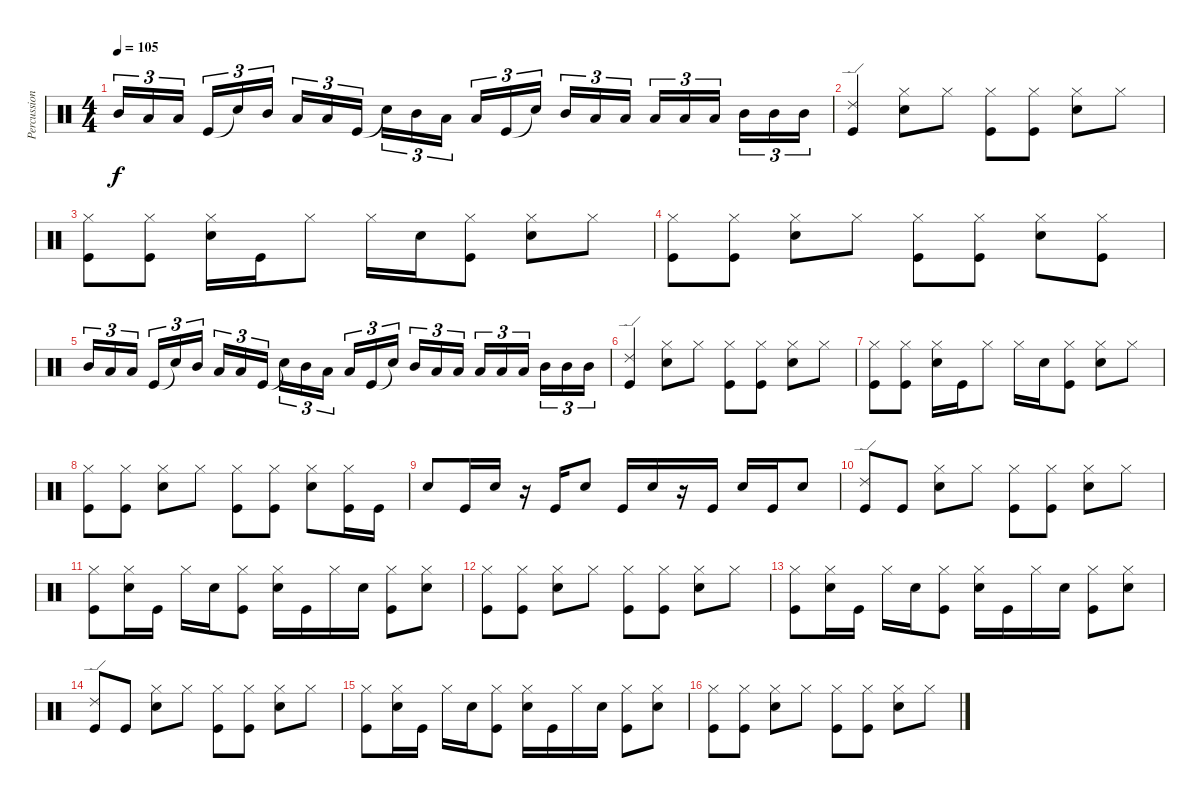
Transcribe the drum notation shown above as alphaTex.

\track ("Percussions" "Percussion") {instrument percussion}
\staff {score}
\articulation defaults
\ts (4 4)
\tempo 105
\clef neutral
\ks c "Mid Tom (hit)".16{tu (3 2) dy f} "Low Tom (hit)".16{tu (3 2)} "Low Tom (hit)".16{tu (3 2)} "Kick (hit)".16{tu (3 2)} "Snare (hit)"{t}.16{tu (3 2)} "Mid Tom (hit)".16{tu (3 2)} "Low Tom (hit)".16{tu (3 2)} "Low Tom (hit)".16{tu (3 2)} "Kick (hit)".16{tu (3 2)} "Snare (hit)"{t}.16{tu (3 2)} "Mid Tom (hit)".16{tu (3 2)} "Low Tom (hit)".16{tu (3 2)} "Low Tom (hit)".16{tu (3 2)} "Kick (hit)".16{tu (3 2)} "Snare (hit)"{t}.16{tu (3 2)} "Mid Tom (hit)".16{tu (3 2)} "Low Tom (hit)".16{tu (3 2)} "Low Tom (hit)".16{tu (3 2)} "Low Tom (hit)".16{tu (3 2)} "Low Tom (hit)".16{tu (3 2)} "Low Tom (hit)".16{tu (3 2)} "Mid Tom (hit)".16{tu (3 2)} "Mid Tom (hit)".16{tu (3 2)} "Mid Tom (hit)".16{tu (3 2)}
|
("Ride (edge) 2" "Kick (hit)").4 ("Hi-Hat (closed)" "Snare (hit) 2").8 "Hi-Hat (closed)".8 ("Hi-Hat (closed)" "Kick (hit)").8 ("Hi-Hat (closed)" "Kick (hit)").8 ("Hi-Hat (closed)" "Snare (hit) 2").8 "Hi-Hat (closed)".8 |
("Hi-Hat (closed)" "Kick (hit)").8 ("Hi-Hat (closed)" "Kick (hit)").8 ("Hi-Hat (closed)" "Snare (hit) 2").16 "Kick (hit)".16 "Hi-Hat (closed)".8 "Hi-Hat (closed)".16 "Snare (hit) 2".16 ("Hi-Hat (closed)" "Kick (hit)").8 ("Hi-Hat (closed)" "Snare (hit) 2").8 "Hi-Hat (closed)".8 |
("Hi-Hat (closed)" "Kick (hit)").8 ("Hi-Hat (closed)" "Kick (hit)").8 ("Hi-Hat (closed)" "Snare (hit) 2").8 "Hi-Hat (closed)".8 ("Hi-Hat (closed)" "Kick (hit)").8 ("Hi-Hat (closed)" "Kick (hit)").8 ("Hi-Hat (closed)" "Snare (hit) 2").8 ("Hi-Hat (closed)" "Kick (hit)").8 |
"Mid Tom (hit)".16{tu (3 2)} "Low Tom (hit)".16{tu (3 2)} "Low Tom (hit)".16{tu (3 2)} "Kick (hit)".16{tu (3 2)} "Snare (hit)"{t}.16{tu (3 2)} "Mid Tom (hit)".16{tu (3 2)} "Low Tom (hit)".16{tu (3 2)} "Low Tom (hit)".16{tu (3 2)} "Kick (hit)".16{tu (3 2)} "Snare (hit)"{t}.16{tu (3 2)} "Mid Tom (hit)".16{tu (3 2)} "Low Tom (hit)".16{tu (3 2)} "Low Tom (hit)".16{tu (3 2)} "Kick (hit)".16{tu (3 2)} "Snare (hit)"{t}.16{tu (3 2)} "Mid Tom (hit)".16{tu (3 2)} "Low Tom (hit)".16{tu (3 2)} "Low Tom (hit)".16{tu (3 2)} "Low Tom (hit)".16{tu (3 2)} "Low Tom (hit)".16{tu (3 2)} "Low Tom (hit)".16{tu (3 2)} "Mid Tom (hit)".16{tu (3 2)} "Mid Tom (hit)".16{tu (3 2)} "Mid Tom (hit)".16{tu (3 2)} |
("Ride (edge) 2" "Kick (hit)").4 ("Hi-Hat (closed)" "Snare (hit) 2").8 "Hi-Hat (closed)".8 ("Hi-Hat (closed)" "Kick (hit)").8 ("Hi-Hat (closed)" "Kick (hit)").8 ("Hi-Hat (closed)" "Snare (hit) 2").8 "Hi-Hat (closed)".8 |
("Hi-Hat (closed)" "Kick (hit)").8 ("Hi-Hat (closed)" "Kick (hit)").8 ("Hi-Hat (closed)" "Snare (hit) 2").16 "Kick (hit)".16 "Hi-Hat (closed)".8 "Hi-Hat (closed)".16 "Snare (hit) 2".16 ("Hi-Hat (closed)" "Kick (hit)").8 ("Hi-Hat (closed)" "Snare (hit) 2").8 "Hi-Hat (closed)".8 |
("Hi-Hat (closed)" "Kick (hit)").8 ("Hi-Hat (closed)" "Kick (hit)").8 ("Hi-Hat (closed)" "Snare (hit) 2").8 "Hi-Hat (closed)".8 ("Hi-Hat (closed)" "Kick (hit)").8 ("Hi-Hat (closed)" "Kick (hit)").8 ("Hi-Hat (closed)" "Snare (hit) 2").8 ("Hi-Hat (closed)" "Kick (hit)").16 "Kick (hit)".16 |
"Snare (hit) 2".8 "Kick (hit)".16 "Snare (hit) 2".16 r.16 "Kick (hit)".16 "Snare (hit) 2".8 "Kick (hit)".16 "Snare (hit) 2".16 r.16 "Kick (hit)".16 "Snare (hit) 2".16 "Kick (hit)".16 "Snare (hit) 2".8 |
("Ride (edge) 2" "Kick (hit)").8 "Kick (hit)".8 ("Hi-Hat (closed)" "Snare (hit) 2").8 "Hi-Hat (closed)".8 ("Hi-Hat (closed)" "Kick (hit)").8 ("Hi-Hat (closed)" "Kick (hit)").8 ("Hi-Hat (closed)" "Snare (hit) 2").8 "Hi-Hat (closed)".8 |
("Hi-Hat (closed)" "Kick (hit)").8 ("Hi-Hat (closed)" "Snare (hit) 2").16 "Kick (hit)".16 "Hi-Hat (closed)".16 "Snare (hit) 2".16 ("Hi-Hat (closed)" "Kick (hit)").8 ("Hi-Hat (closed)" "Snare (hit) 2").16 "Kick (hit)".16 "Hi-Hat (closed)".16 "Snare (hit) 2".16 ("Hi-Hat (closed)" "Kick (hit)").8 ("Hi-Hat (closed)" "Snare (hit) 2").8 |
("Hi-Hat (closed)" "Kick (hit)").8 ("Hi-Hat (closed)" "Kick (hit)").8 ("Hi-Hat (closed)" "Snare (hit) 2").8 "Hi-Hat (closed)".8 ("Hi-Hat (closed)" "Kick (hit)").8 ("Hi-Hat (closed)" "Kick (hit)").8 ("Hi-Hat (closed)" "Snare (hit) 2").8 "Hi-Hat (closed)".8 |
("Hi-Hat (closed)" "Kick (hit)").8 ("Hi-Hat (closed)" "Snare (hit) 2").16 "Kick (hit)".16 "Hi-Hat (closed)".16 "Snare (hit) 2".16 ("Hi-Hat (closed)" "Kick (hit)").8 ("Hi-Hat (closed)" "Snare (hit) 2").16 "Kick (hit)".16 "Hi-Hat (closed)".16 "Snare (hit) 2".16 ("Hi-Hat (closed)" "Kick (hit)").8 ("Hi-Hat (closed)" "Snare (hit) 2").8 |
("Ride (edge) 2" "Kick (hit)").8 "Kick (hit)".8 ("Hi-Hat (closed)" "Snare (hit) 2").8 "Hi-Hat (closed)".8 ("Hi-Hat (closed)" "Kick (hit)").8 ("Hi-Hat (closed)" "Kick (hit)").8 ("Hi-Hat (closed)" "Snare (hit) 2").8 "Hi-Hat (closed)".8 |
("Hi-Hat (closed)" "Kick (hit)").8 ("Hi-Hat (closed)" "Snare (hit) 2").16 "Kick (hit)".16 "Hi-Hat (closed)".16 "Snare (hit) 2".16 ("Hi-Hat (closed)" "Kick (hit)").8 ("Hi-Hat (closed)" "Snare (hit) 2").16 "Kick (hit)".16 "Hi-Hat (closed)".16 "Snare (hit) 2".16 ("Hi-Hat (closed)" "Kick (hit)").8 ("Hi-Hat (closed)" "Snare (hit) 2").8 |
("Hi-Hat (closed)" "Kick (hit)").8 ("Hi-Hat (closed)" "Kick (hit)").8 ("Hi-Hat (closed)" "Snare (hit) 2").8 "Hi-Hat (closed)".8 ("Hi-Hat (closed)" "Kick (hit)").8 ("Hi-Hat (closed)" "Kick (hit)").8 ("Hi-Hat (closed)" "Snare (hit) 2").8 "Hi-Hat (closed)".8
